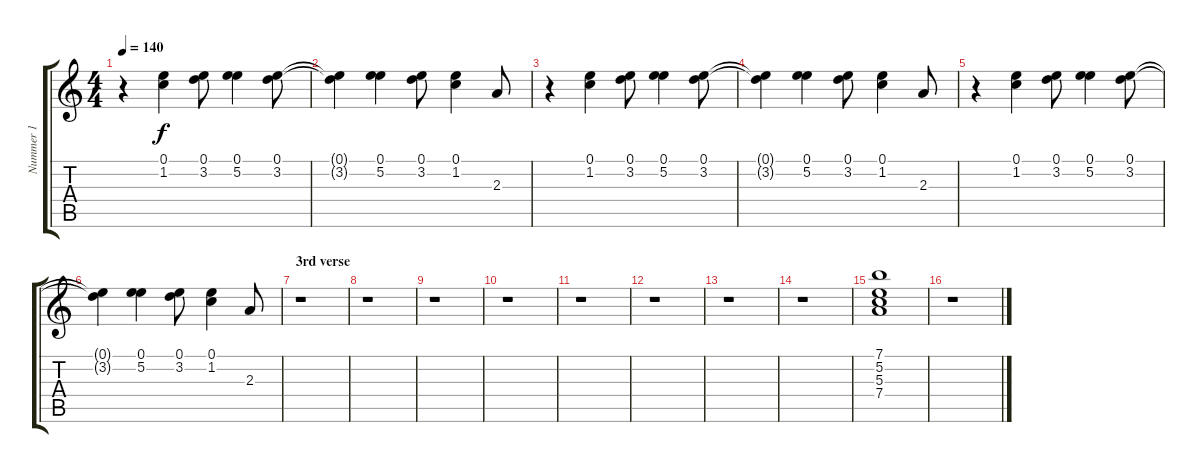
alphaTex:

\track ("Nummer 1" "Nummer 1") {instrument electricguitarclean}
\staff {score tabs}
\tuning (E4 B3 G3 D3 A2 E2) {hide}
\ts (4 4)
\tempo 140
\clef g2
\ks c
r.4{dy f} (0.1 1.2).4 (0.1 3.2).8 (0.1 5.2).4 (0.1 3.2).8 |
(0.1{t} 3.2{t}).4 (0.1 5.2).4 (0.1 3.2).8 (0.1 1.2).4 2.3.8 |
r.4 (0.1 1.2).4 (0.1 3.2).8 (0.1 5.2).4 (0.1 3.2).8 |
(0.1{t} 3.2{t}).4 (0.1 5.2).4 (0.1 3.2).8 (0.1 1.2).4 2.3.8 |
r.4 (0.1 1.2).4 (0.1 3.2).8 (0.1 5.2).4 (0.1 3.2).8 |
(0.1{t} 3.2{t}).4 (0.1 5.2).4 (0.1 3.2).8 (0.1 1.2).4 2.3.8 |
\section ("" "3rd verse")
r.1 |
r.1 |
r.1 |
r.1 |
r.1 |
r.1 |
r.1 |
r.1 |
(7.1 5.2 5.3 7.4).1 |
r.1
